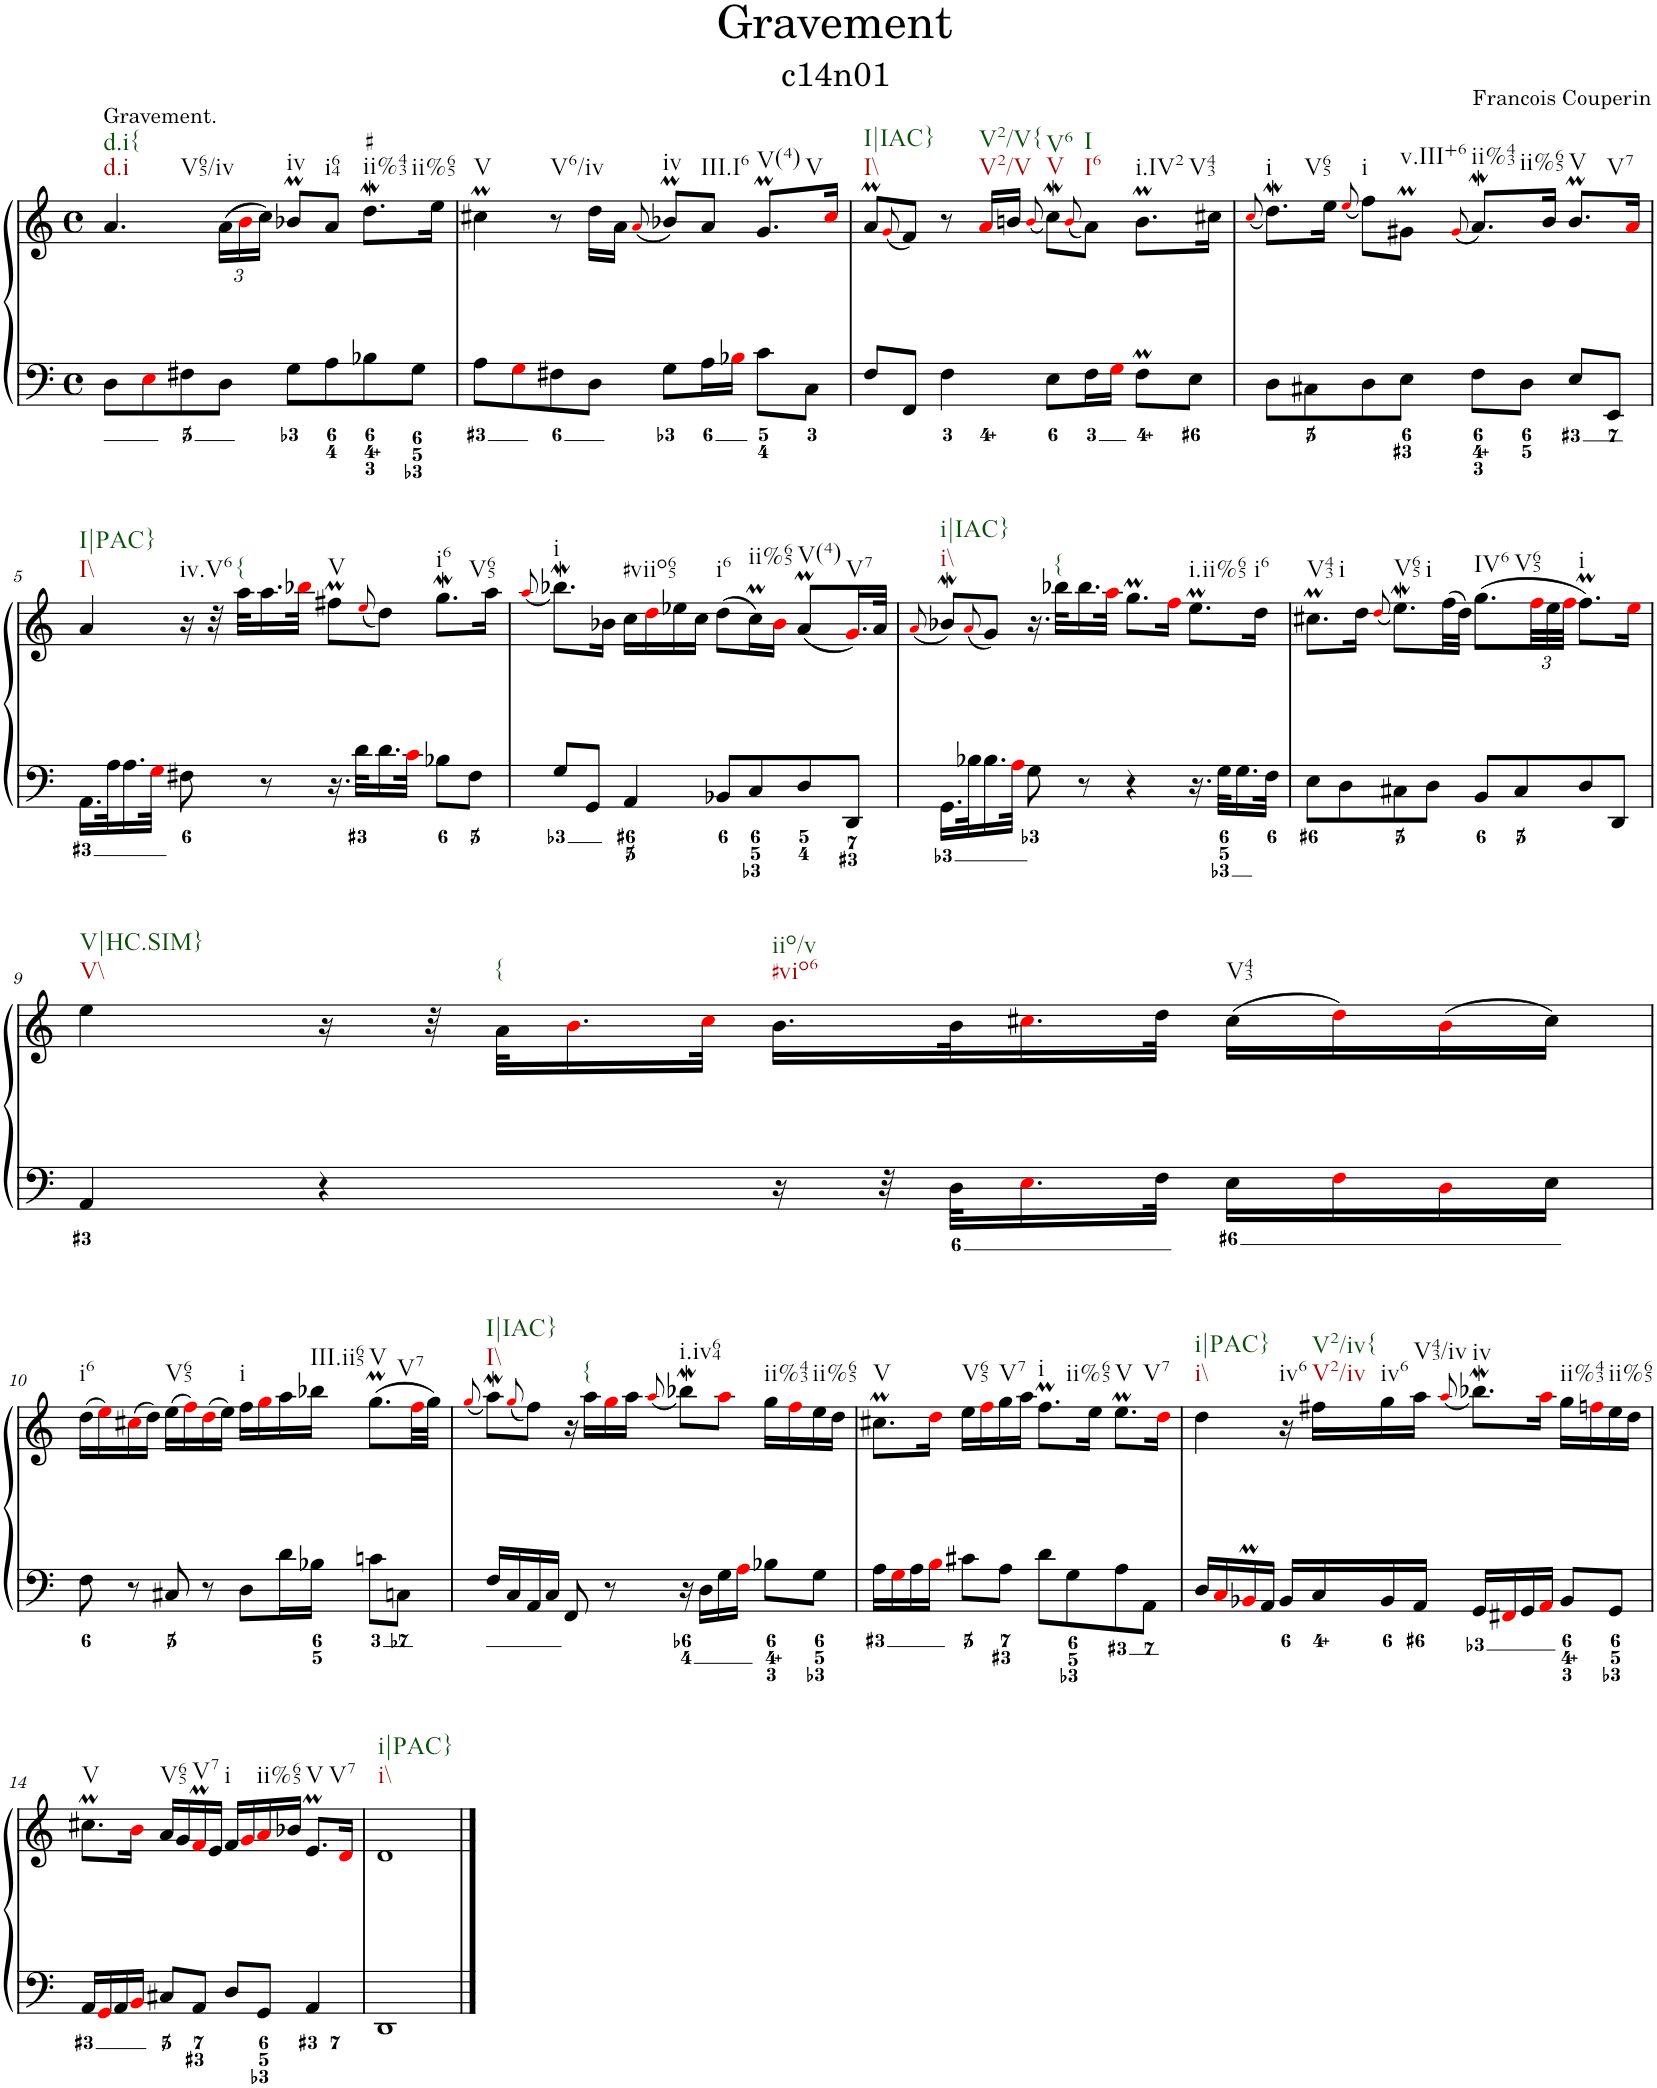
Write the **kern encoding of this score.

**kern	**kern
*part1	*part1
*staff2	*staff1
*I"Piano	*
*I'Pno.	*
*clefF4	*clefG2
*k[]	*k[]
*M4/4	*M4/4
*met(c)	*met(c)
=1	=1
!	!LO:TX:a:t=Gravement.
!	!LO:TX:b:t=d.i
!	!LO:TX:b:t=d.i{
!	!LO:TX:b:t=V65/iv
8D\L	4.a/
8Ei\	.
8F#X\	.
*	*Xbrackettup
8D\J	(24a\LL
.	24bi\
.	24cc\JJ)
!	!LO:TX:b:t=iv
8G\L	8b-XM/L
!	!LO:TX:b:t=i64
8A\	8a/J
!	!LO:TX:a:t=♯
!	!LO:TX:b:t=ii%43
!	!LO:TX:b:t=ii%65
8B-X\	8.ddW\L
8G\J	.
.	16ee\Jk
=2	=2
!	!LO:TX:b:t=V
8A\L	4cc#Xm\
8Gi\	.
!	!LO:TX:b:t=V6/iv
8F#X\	8r
8D\J	16dd\LL
.	16a\JJ
.	(8qai/
!	!LO:TX:b:t=iv
8G\L	8b-XM/L)
!	!LO:TX:b:t=III.I6
16A\L	8a/J
16B-Xi\JJ	.
!	!LO:TX:b:t=V(4)
!	!LO:TX:b:t=V
8c\L	8.gM/L
8C\J	.
.	16cc#i/Jk
=3	=3
!	!LO:TX:b:t=I\\
!	!LO:TX:b:t=I|IAC}
8F/L	8aM/L
.	(8qgi/
8FF/J	8f/J)
4F\	8r
!	!LO:TX:b:t=V2/V
!	!LO:TX:b:t=V2/V{
.	16ai/LL
.	16bn/JJ
.	(8qbi/
!	!LO:TX:b:t=V
!	!LO:TX:b:t=V6
8E\L	8ccw\L)
.	(8qbi/
!	!LO:TX:b:t=I6
!	!LO:TX:b:t=I
16F\L	8a\J)
16Gi\JJ	.
!	!LO:TX:b:t=i.IV2
!	!LO:TX:b:t=V43
8FM\L	8.bm\L
8E\J	.
.	16cc#X\Jk
=4	=4
.	(8qcci/
!	!LO:TX:b:t=i
!	!LO:TX:b:t=V65
8D\L	8.ddW\L)
8C#X\	.
.	16ee\Jk
.	(8qeei/
!	!LO:TX:b:t=i
8D\	8ff\L)
!	!LO:TX:b:t=v.III+6
8E\J	8g#Xm\J
.	(8qg#i/
!	!LO:TX:b:t=ii%43
!	!LO:TX:b:t=ii%65
8F\L	8.aW/L)
8D\J	.
.	16b/Jk
!	!LO:TX:b:t=V
!	!LO:TX:b:t=V7
8E/L	8.bm/L
8EE/J	.
.	16ai/Jk
!!LO:LB:g=z
=5	=5
!	!LO:TX:b:t=I\\
!	!LO:TX:b:t=I|PAC}
16.AA\LL	4a/
32A\K	.
16.A\	.
32Gi\JJk	.
!	!LO:TX:b:t=iv.V6
8F#X\	16r
.	32r
!	!LO:TX:b:t={
.	32aa\KLL
8r	16.aa\
.	32bb-Xi\JJk
!	!LO:TX:b:t=V
16.r	8ff#Xm\L
32d\KLL	.
.	(8qeei/
16.d\	8dd\J)
32ci\JJk	.
!	!LO:TX:b:t=i6
!	!LO:TX:b:t=V65
8B-X\L	8.ggW\L
8F#\J	.
.	16aa\Jk
=6	=6
.	(8qaai/
!	!LO:TX:b:t=i
8G/L	8.bb-Xw\L)
8GG/J	.
.	16b-X\Jk
!	!LO:TX:b:t=#viio65
4AA/	16cc\LL
.	16ddi\
.	16ee-X\
.	16cc\JJ
!	!LO:TX:b:t=i6
8BB-X/L	(8dd\L
!	!LO:TX:b:t=ii%65
8C/	16ccM\L)
.	16b-i\JJ
!	!LO:TX:b:t=V(4)
8D/	(8aM/L
!	!LO:TX:b:t=V7
8DD/J	16.gi/L)
.	32a/JJk
=7	=7
.	(8qai/
!	!LO:TX:b:t=i\\
!	!LO:TX:b:t=i|IAC}
16.GG\LL	8b-Xw/L)
32B-X\K	.
.	(8qai/
16.B-\	8g/J)
32Ai\JJk	.
8G\	16.r
!	!LO:TX:b:t={
.	32bb-X\KLL
8r	16.bb-\
.	32aai\JJk
4r	8.ggM\L
.	16ffi\Jk
!	!LO:TX:b:t=i.ii%65
16.r	8.eem\L
32G\KLL	.
16.G\	.
!	!LO:TX:b:t=i6
.	16dd\Jk
32F\JJk	.
=8	=8
!	!LO:TX:b:t=V43
!	!LO:TX:b:t=i
8E\L	8.cc#Xm\L
8D\	.
.	16dd\Jk
.	(8qddi/
!	!LO:TX:b:t=V65
!	!LO:TX:b:t=i
8C#X\	8.eeW\L)
8D\J	.
.	(32ff\LL
.	32dd\JJJ)
!	!LO:TX:b:t=IV6
!	!LO:TX:b:t=V65
8BB/L	(8.gg\L
8C#/	.
.	48ffi\LL
.	48ee\
.	48ffi\JJJ
!	!LO:TX:b:t=i
8D/	8.ffM\L)
8DD/J	.
.	16eei\Jk
!!LO:LB:g=z
=9	=9
!	!LO:TX:b:t=V\\
!	!LO:TX:b:t=V|HC.SIM}
4AA/	4ee\
4r	16r
.	32r
!	!LO:TX:b:t={
.	32a\KLL
.	16.bi\
.	32cci\JJk
!	!LO:TX:b:t=#vio6
!	!LO:TX:b:t=iio/v
16r	16.b\LL
32r	.
32D\KLL	32b\K
16.Ei\	16.cc#Xi\
32F\JJk	32dd\JJk
!	!LO:TX:b:t=V43
16E\LL	(16cc#\LL
16Fi\	16ddi\)
16Di\	(16bi\
16E\JJ	16cc#\JJ)
!!LO:LB:g=z
=10	=10
!	!LO:TX:b:t=i6
8F\	(16dd\LL
.	16eei\)
8r	(16cc#Xi\
.	16dd\JJ)
!	!LO:TX:b:t=V65
8C#X/	(16ee\LL
.	16ffi\)
8r	(16ddi\
.	16ee\JJ)
!	!LO:TX:b:t=i
8D\L	16ff\LL
.	16ggi\
16d\L	16aa\
!	!LO:TX:b:t=III.ii65
16B-X\JJ	16bb-X\JJ
!	!LO:TX:b:t=V
!	!LO:TX:b:t=V7
8cn\L	(8.ggM\L
8Cn\J	.
.	32ffi\LL
.	32gg\JJJ)
=11	=11
.	(8qggi/
!	!LO:TX:b:t=I\\
!	!LO:TX:b:t=I|IAC}
16F/LL	8aaW\L)
16C/	.
.	(8qggi/
16AA/	8ff\J)
16C/JJ	.
8FF/	16r
!	!LO:TX:b:t={
.	16aa\LL
8r	16ggi\
.	16aa\JJ
.	(8qaai/
!	!LO:TX:b:t=i.iv64
16r	8bb-Xw\L)
16D\LL	.
16G\	8aai\J
16Ai\JJ	.
!	!LO:TX:b:t=ii%43
8B-X\L	16gg\LL
.	16ffi\
!	!LO:TX:b:t=ii%65
8G\J	16ee\
.	16dd\JJ
=12	=12
!	!LO:TX:b:t=V
16A\LL	8.cc#Xm\L
16Gi\	.
16A\	.
16Bi\JJ	16ddi\Jk
!	!LO:TX:b:t=V65
8c#X\L	16ee\LL
.	16ffi\
!	!LO:TX:b:t=V7
8A\J	16gg\
.	16aa\JJ
!	!LO:TX:b:t=i
!	!LO:TX:b:t=ii%65
8d\L	8.ffM\L
8G\	.
.	16ee\Jk
!	!LO:TX:b:t=V
!	!LO:TX:b:t=V7
8A\	8.eem\L
8AA\J	.
.	16ddi\Jk
=13	=13
!	!LO:TX:b:t=i\\
!	!LO:TX:b:t=i|PAC}
16D/LL	4dd\
16Ci/	.
16BB-XMi/	.
16AA/JJ	.
!	!LO:TX:b:t=iv6
16BB-/LL	16r
!	!LO:TX:b:t=V2/iv
!	!LO:TX:b:t=V2/iv{
16C/	16ff#X\LL
!	!LO:TX:b:t=iv6
16BB-/	16gg\
!	!LO:TX:b:t=V43/iv
16AA/JJ	16aa\JJ
.	(8qaai/
!	!LO:TX:b:t=iv
16GG/LL	8.bb-Xw\L)
16FF#Xi/	.
16GG/	.
16AAi/JJ	16aai\Jk
!	!LO:TX:b:t=ii%43
8BB-/L	16gg\LL
.	16ffni\
!	!LO:TX:b:t=ii%65
8GG/J	16ee\
.	16dd\JJ
!!LO:LB:g=z
=14	=14
!	!LO:TX:b:t=V
16AA/LL	8.cc#Xm\L
16GGi/	.
16AA/	.
16BBi/JJ	16bi\Jk
!	!LO:TX:b:t=V65
8C#X/L	16a/LL
.	16g/
!	!LO:TX:b:t=V7
8AA/J	16fMi/
.	16e/JJ
!	!LO:TX:b:t=i
8D/L	16f/LL
.	16gi/
!	!LO:TX:b:t=ii%65
8GG/J	16ai/
.	16b-X/JJ
!	!LO:TX:b:t=V
!	!LO:TX:b:t=V7
4AA/	8.em/L
.	16di/Jk
=15	=15
!	!LO:TX:b:t=i\\
!	!LO:TX:b:t=i|PAC}
1DD	1d
==	==
*-	*-
